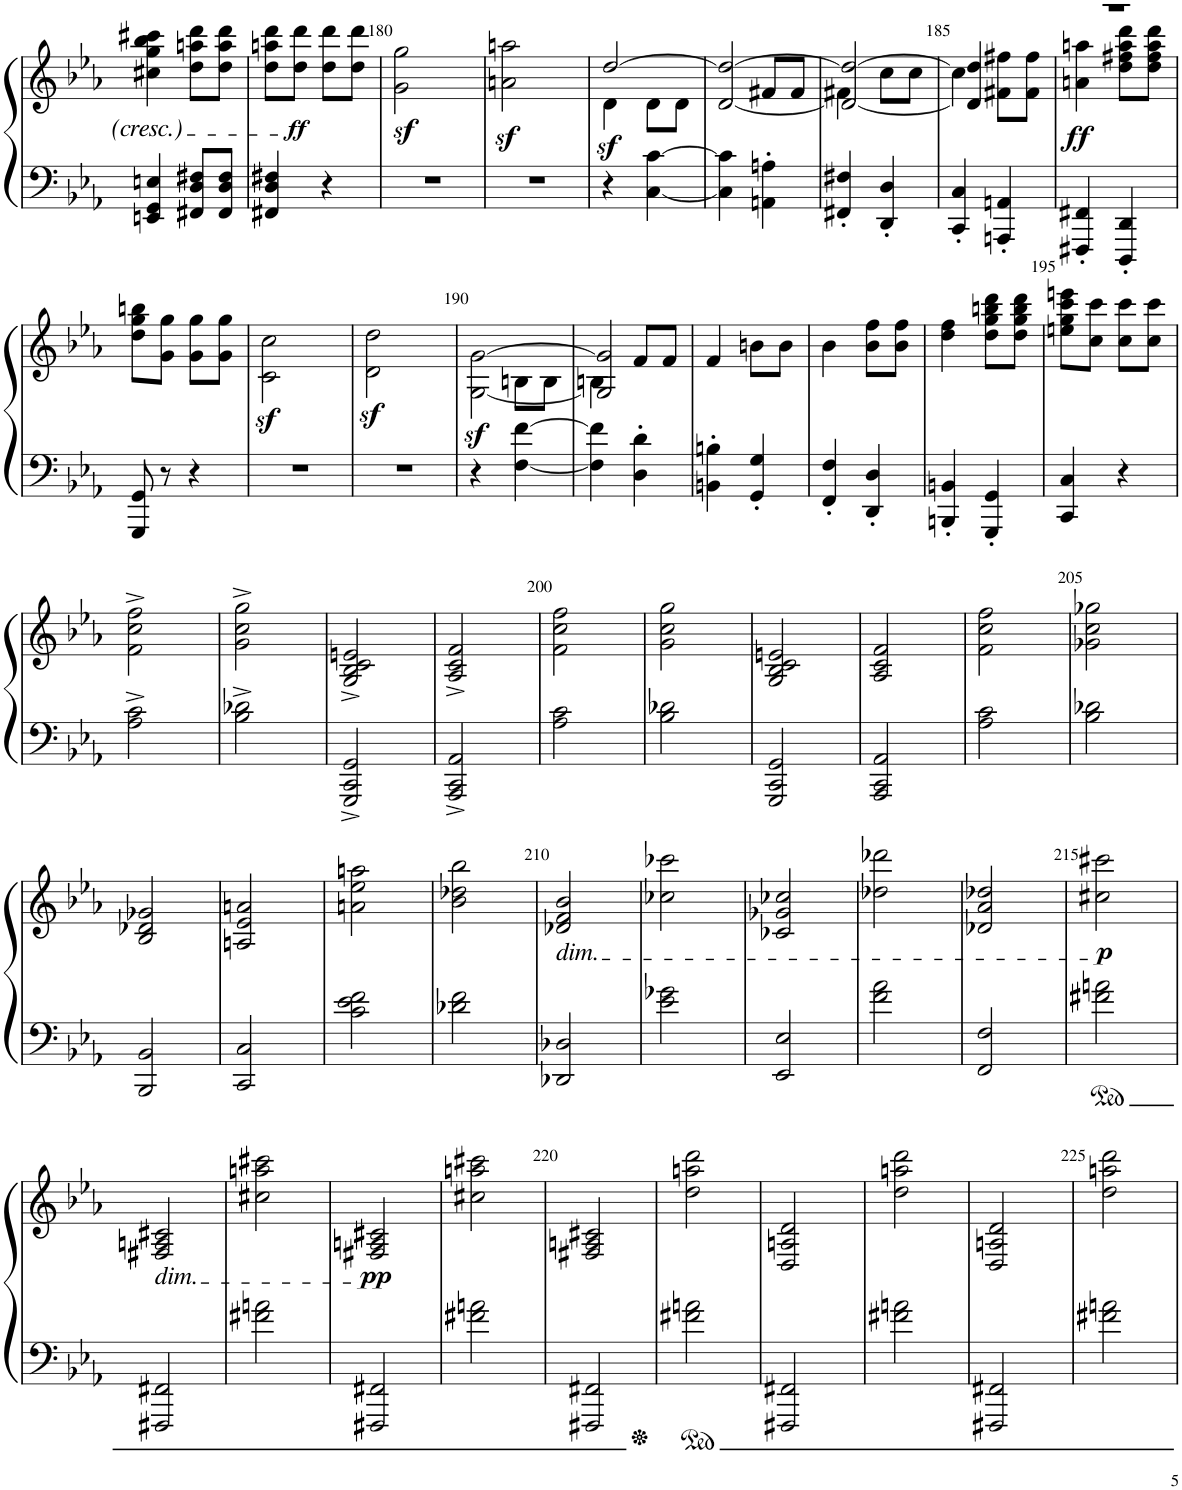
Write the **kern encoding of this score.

**kern	**kern	**dynam
*part1	*part1	*part1
*staff2	*staff1	*staff1/2
*I"Piano	*	*
*I'Pno.	*	*
!!LO:PB:g=z
*clefF4	*clefG2	*
*k[b-e-a-]	*k[b-e-a-]	*
*M2/4	*M2/4	*
=178	=178	=178
4EEn/ 4GG/ 4En/	4cc#X\ 4gg\ 4bb-\ 4ccc#X\	.
8FF#X/ 8D/ 8F#X/L	8dd\ 8aan\ 8ddd\L	.
8FF#/ 8D/ 8F#/J	8dd\ 8aa\ 8ddd\J	.
=179	=179	=179
4FF#X/ 4D/ 4F#X/	8dd\ 8aan\ 8ddd\L	.
!	!	!LO:DY:b
.	8dd\ 8ddd\J	ff
4r	8dd\ 8ddd\L	.
.	8dd\ 8ddd\J	.
=180	=180	=180
2r	2g\z< 2gg\z<	.
=181	=181	=181
2r	2an\z< 2aan\z<	.
=182	=182	=182
*	*^	*
!	!	!	!LO:DY:b
4r	[2dd/	4d\	sf
[4C\ [4c\	.	8d\L	.
.	.	8d\J	.
=183	=183	=183	=183
4C\] 4c\]	[<2d/ 2dd/_	4ryy	.
4AAn\' 4An\'	.	8f#X/L	.
.	.	8f#/J	.
=184	=184	=184	=184
4FF#X/' 4F#X/'	2d/_ 2dd/_	4f#X\	.
4DD/' 4D/'	.	8cc\L	.
.	.	8cc\J	.
=185	=185	=185	=185
4CC/' 4C/'	4d/] 4dd/]	4cc\	.
4AAAn/' 4AAn/'	4ryy	8f#X\ 8ff#X\L	.
.	.	8f#\ 8ff#\J	.
=186	=186	=186	=186
!	!	!	!LO:DY:b
4FFF#X/' 4FF#X/'	2r	4an\ 4aan\	ff
4DDD/' 4DD/'	.	8dd\ 8ff#X\ 8aa\ 8ddd\L	.
.	.	8dd\ 8ff#\ 8aa\ 8ddd\J	.
!!LO:LB:g=z	!!
=187	=187	=187	=187
8GGG/ 8GG/	2ryy	8dd\ 8gg\ 8bbn\L	.
8r	.	8g\ 8gg\J	.
4r	.	8g\ 8gg\L	.
.	.	8g\ 8gg\J	.
=188	=188	=188	=188
!	!	!	!LO:DY:b
2r	2ryy	2c\ 2cc\	sf
=189	=189	=189	=189
!	!	!	!LO:DY:b
2r	2ryy	2d\ 2dd\	sf
=190	=190	=190	=190
!	!	!	!LO:DY:b
4r	4ryy	[2G\ [>2g\	sf
[4F\ [4f\	8Bn\L	.	.
.	8B\J	.	.
=191	=191	=191	=191
4F\] 4f\]	4Bn\	2G/] 2g/]	.
4D\' 4d\'	8f/L	.	.
.	8f/J	.	.
*	*v	*v	*
=192	=192	=192
4BBn\' 4Bn\'	4f/	.
4GG/' 4G/'	8bn\L	.
.	8b\J	.
=193	=193	=193
4FF/' 4F/'	4b-\	.
4DD/' 4D/'	8b-\ 8ff\L	.
.	8b-\ 8ff\J	.
=194	=194	=194
4BBBn/' 4BBn/'	4dd\ 4ff\	.
4GGG/' 4GG/'	8dd\ 8gg\ 8bbn\ 8ddd\L	.
.	8dd\ 8gg\ 8bb\ 8ddd\J	.
=195	=195	=195
4CC/ 4C/	8een\ 8gg\ 8ccc\ 8eeen\L	.
.	8cc\ 8ccc\J	.
4r	8cc\ 8ccc\L	.
.	8cc\ 8ccc\J	.
!!LO:LB:g=z
=196	=196	=196
2A-\^ 2c\^	2f\^ 2cc\^ 2ff\^	.
=197	=197	=197
2B-\^ 2d-X\^	2g\^ 2cc\^ 2gg\^	.
=198	=198	=198
2GGG/^ 2CC/^ 2GG/^	2G/^ 2B-/^ 2c/^ 2en/^	.
=199	=199	=199
2AAA-/^ 2CC/^ 2AA-/^	2A-/^ 2c/^ 2f/^	.
=200	=200	=200
2A-\ 2c\	2f\ 2cc\ 2ff\	.
=201	=201	=201
2B-\ 2d-X\	2g\ 2cc\ 2gg\	.
=202	=202	=202
2GGG/ 2CC/ 2GG/	2G/ 2B-/ 2c/ 2en/	.
=203	=203	=203
2AAA-/ 2CC/ 2AA-/	2A-/ 2c/ 2f/	.
=204	=204	=204
2A-\ 2c\	2f\ 2cc\ 2ff\	.
=205	=205	=205
2B-\ 2d-X\	2g-X\ 2cc\ 2gg-X\	.
!!LO:LB:g=z
=206	=206	=206
2BBB-/ 2BB-/	2B-/ 2d-X/ 2g-X/	.
=207	=207	=207
2CC/ 2C/	2An/ 2e-/ 2an/	.
=208	=208	=208
2c\ 2e-\ 2f\	2an\ 2ee-\ 2aan\	.
=209	=209	=209
2d-X\ 2f\	2b-\ 2dd-X\ 2bb-\	.
=210	=210	=210
!	!LO:TX:b:i:t=dim.	!
2DD-X/ 2D-X/	2d-X/ 2f/ 2b-/	.
=211	=211	=211
2e-\ 2g-X\	2cc-X\ 2ccc-X\	.
=212	=212	=212
2EE-/ 2E-/	2c-X/ 2g-X/ 2cc-X/	.
=213	=213	=213
2f\ 2a-\	2dd-X\ 2ddd-X\	.
=214	=214	=214
2FF/ 2F/	2d-X/ 2a-/ 2dd-X/	.
=215	=215	=215
!	!	!LO:DY:b
2f#X\ 2an\	2cc#X\ 2ccc#X\	p
!!LO:LB:g=z
=216	=216	=216
!	!LO:TX:b:i:t=dim.	!
2FFF#X/ 2FF#X/	2F#X/ 2An/ 2c#X/	.
=217	=217	=217
2f#X\ 2an\	2cc#X\ 2aan\ 2ccc#X\	.
=218	=218	=218
!	!	!LO:DY:b
2FFF#X/ 2FF#X/	2F#X/ 2An/ 2c#X/	pp
=219	=219	=219
2f#X\ 2an\	2cc#X\ 2aan\ 2ccc#X\	.
=220	=220	=220
2FFF#X/ 2FF#X/	2F#X/ 2An/ 2c#X/	.
=221	=221	=221
2f#X\ 2an\	2dd\ 2aan\ 2ddd\	.
=222	=222	=222
2FFF#X/ 2FF#X/	2D/ 2An/ 2d/	.
=223	=223	=223
2f#X\ 2an\	2dd\ 2aan\ 2ddd\	.
=224	=224	=224
2FFF#X/ 2FF#X/	2D/ 2An/ 2d/	.
=225	=225	=225
2f#X\ 2an\	2dd\ 2aan\ 2ddd\	.
=	=	=
*-	*-	*-
